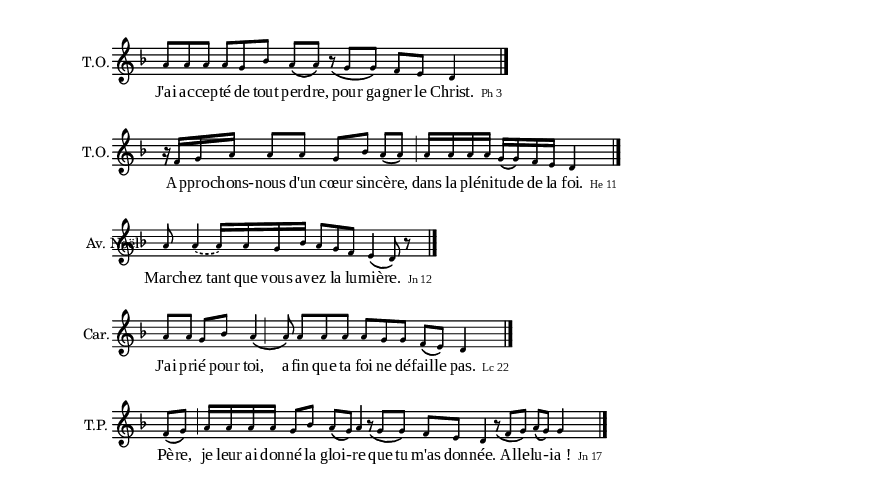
\version "2.10.0"
\include "definitions.ly"


%\markup { psaume 72}
\relative a' { 
	\new Staff {
		\cadenzaOn
		\key f \major
		\set Staff.instrumentName = \markup{ \center-align { T.O. } }
		
		\times 2/3 {a8[ a a]} \times 2/3 { a[ g bes] } a[\( a\)] \times 2/3 { r_\( g[ g\)] } f[ e] d4	
		
		
		\endBar
	}

	\addlyrics {
		J'ai ac -- cep -- té de tout per -- dre, pour ga -- gner le Christ.
 		\markup { \citation #"Ph 3" } }
	
	
}
\relative c' { 
	\new Staff {
		\cadenzaOn
		\key f \major
		\set Staff.instrumentName = \markup{ \center-align { T.O. } }
		
		r16 f[ g a] a8[ a] g[ bes] a[\( a\)] \cesure a16[ a a a] g[\( g\) f e] d4

		
		
		\endBar
	}

	\addlyrics {
		Ap -- pro -- chons- -- nous d'un cœur sin -- cè -- re, dans la plé -- ni -- tu -- de de la foi.
 		\markup { \citation #"He 11" } }
	
	
}
\relative c' { 
	\new Staff {
		\cadenzaOn
		\key f \major
		\set Staff.instrumentName = \markup{ \center-align { Av. Noël } }
		a'8 
		\slurDashed a4( a16[) a g bes]
		\times 2/3 { a8[ g f] }
		e4\( d8\) r8
		
		
		\endBar
	}

	\addlyrics {
		March -- ez tant que vous av -- ez la lu -- miè -- re.
 		\markup { \citation #"Jn 12" } }
	
	
}

\relative a' { 
	\new Staff {
		\cadenzaOn
		\key f \major
		\set Staff.instrumentName = \markup{ \center-align { Car. } }
		
		a8[ a] g[ bes] \times 2/3 { a4\(  \cesure \pespace a8\) } \times 2/3 { a[ a  a] } \times 2/3 { a[ g  g] } f[\( e\)] d4 

		
		
		\endBar
	}

	\addlyrics {
		J'ai pri -- é pour toi, a -- fin que ta foi ne dé -- fail -- le pas.
 		\markup { \citation #"Lc 22" } }
	
	
}
\relative a' { 
	\new Staff {
		\cadenzaOn
		\key f \major
		\set Staff.instrumentName = \markup{ \center-align { T.P. } }
		
		f8[\( g\)] \cesure a16[ a a a] g8[ bes] a[\( g\)] a4 \times 2/3 { r8_\( g[ g\)] } f[ e] d4 
		
\espall
		\times 2/3 { r
8_\( f[  g\)] } a[\( g\)] g4

		
		
		\endBar
	}

	\addlyrics {
		Pè -- re, je leur ai don -- né la gloi -- - -- re que tu m'as don -- née. Al -- le -- lu -- - -- "ia !"
 		\markup { \citation #"Jn 17" } }
	
	
}

